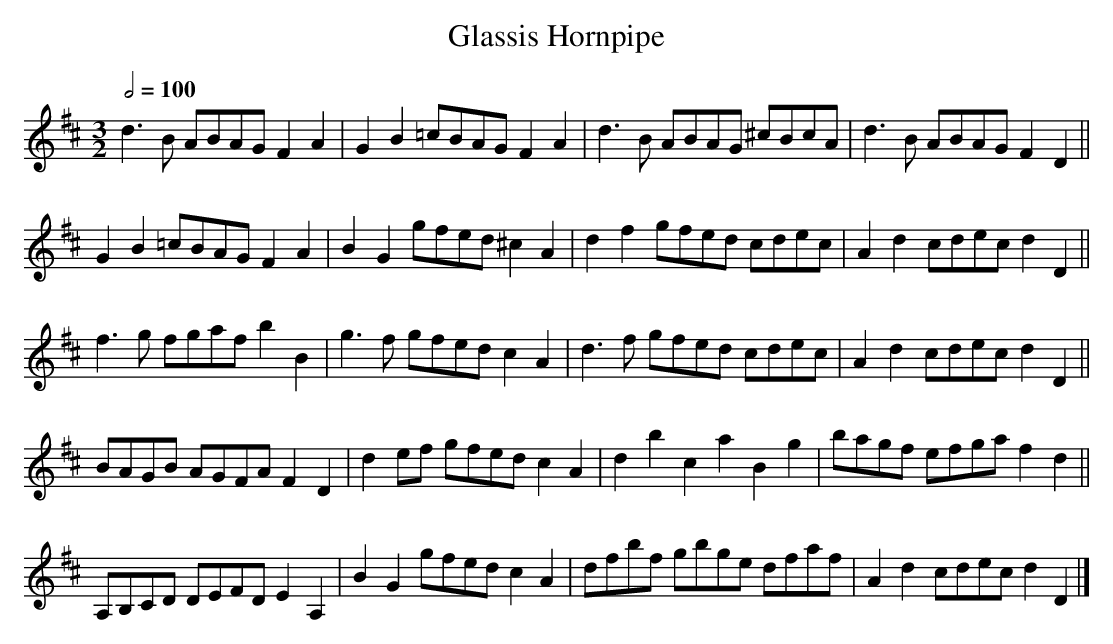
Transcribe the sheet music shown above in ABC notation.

X:1
T:Glassis Hornpipe
M:3/2
L:1/8
Q:1/2=100
K:D
d3B ABAG F2A2|G2B2=cBAGF2A2|d3B ABAG ^cBcA|d3B ABAGF2D2||
G2B2=cBAGF2A2|B2G2gfed^c2A2|d2f2gfed cdec|A2d2cdecd2D2||
f3g fgafb2B2|g3f gfedc2A2|d3f gfed cdec|A2d2 cdecd2D2||
BAGB AGFA F2D2|d2ef gfedc2A2|d2b2c2a2B2g2|bagf efgaf2d2||
A,B,CD DEFD E2A,2|B2G2gfedc2A2|dfbf gbge dfaf|A2d2cdecd2D2|]
